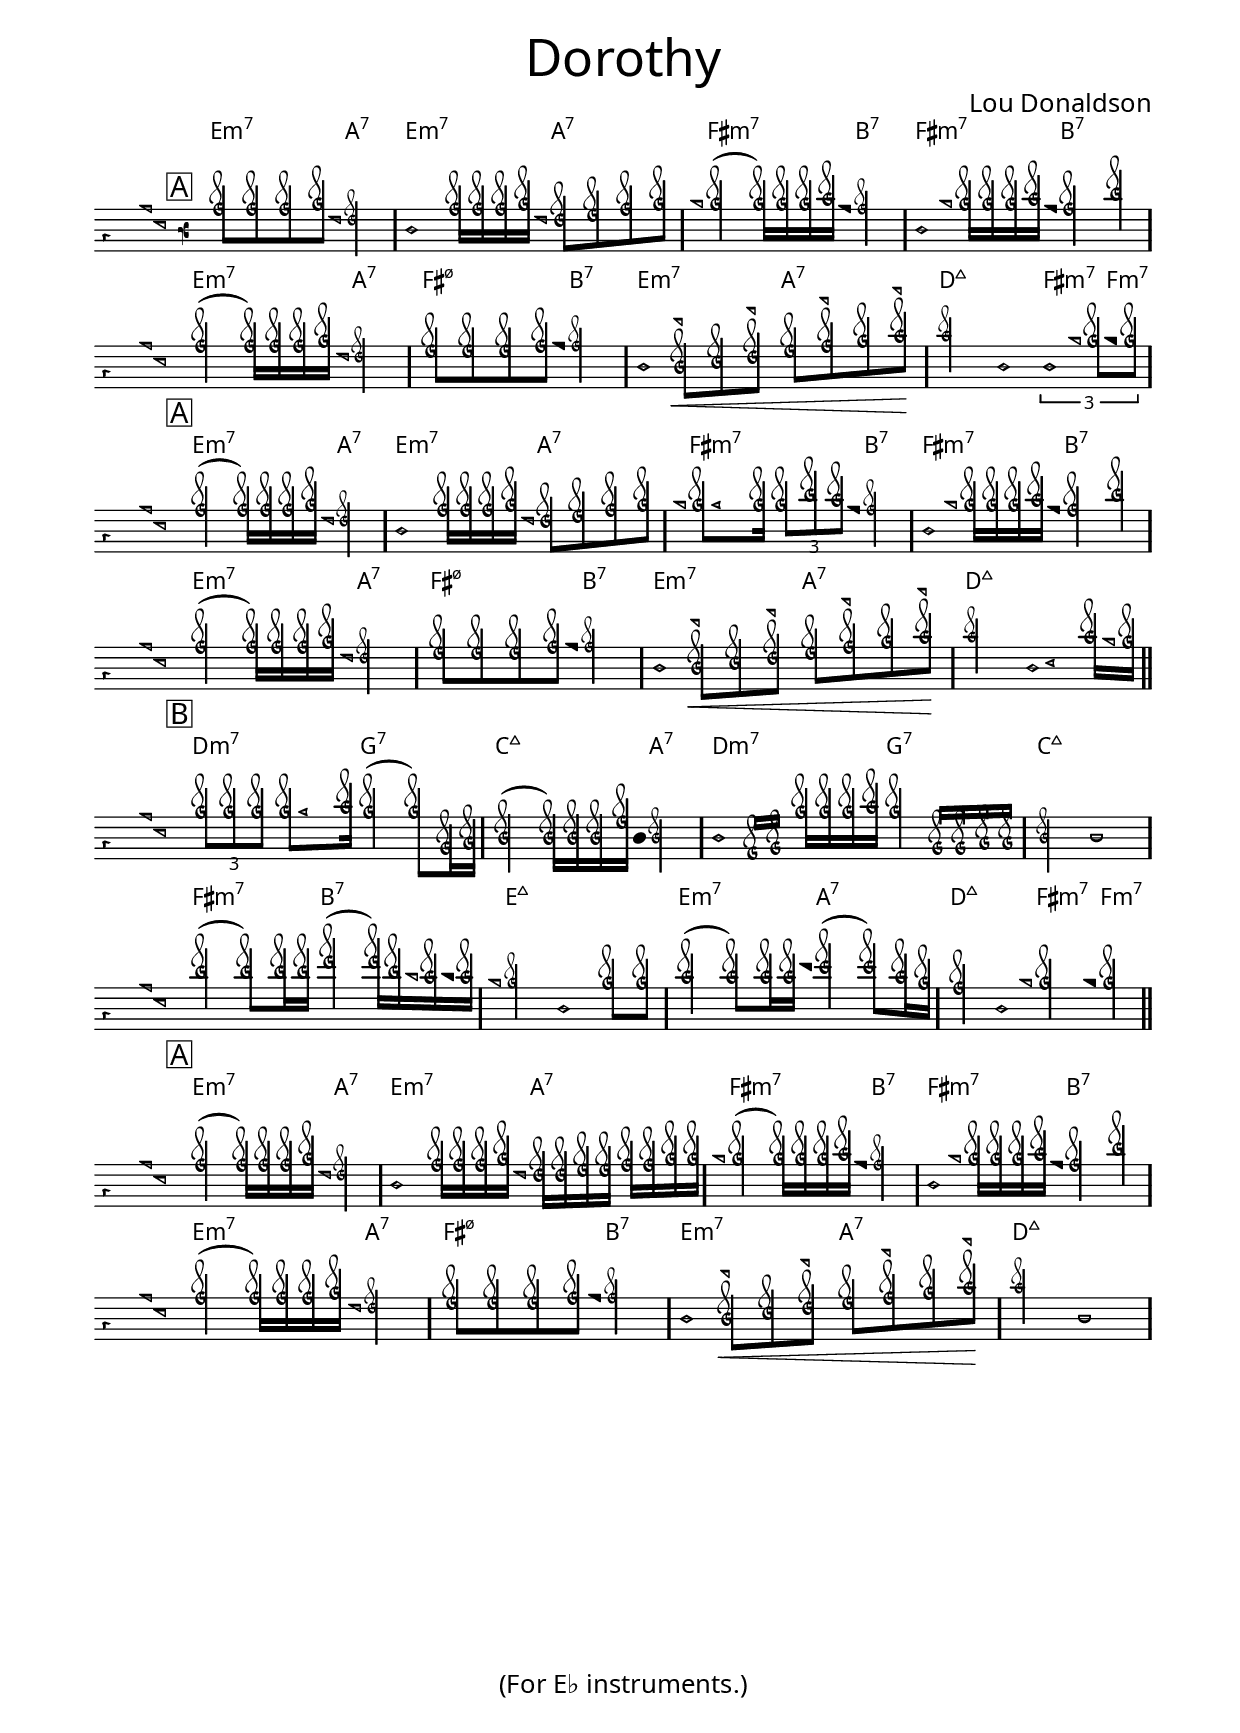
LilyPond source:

\version "2.16.1"

\version "2.16.0"

% preliminary LilyJAZZ version for testing purposes

\paper { indent = #0 }

%***********************************************************************
% MAPPING ALISTS / LOOKUP TABLES
%***********************************************************************

% MAPPING ALIST: GLYPH NAME TO UNICODE CHAR NUMBER =====================
#(define jazz-map '(
    ("noteheads.s0jazz" . #xe191) 
    ("noteheads.s1jazz" . #xe192)
    ("noteheads.s2jazz" . #xe193)
    ("noteheads.s0slashjazz" . #xe19c)
    ("noteheads.s1slashjazz" . #xe19d)
    ("noteheads.s2slashjazz" . #xe19e)
    ("noteheads.s2crossjazz" . #xe1a1)
    ("flags.u3jazz" . #xe21c)
    ("flags.u4jazz" . #xe21d)
    ("flags.u5jazz" . #xe21e)
    ("flags.u6jazz" . #xe21f)
    ("flags.u7jazz" . #xe220)
    ("flags.d3jazz" . #xe221)
    ("flags.d4jazz" . #xe222)
    ("flags.d5jazz" . #xe223)
    ("flags.d6jazz" . #xe224)
    ("flags.d7jazz" . #xe225)
    ("flags.ugracejazz" . #xe226)
    ("flags.dgracejazz" . #xe227)
    ("dots.dot" . #xe131)
    ("accidentals.doublesharpjaz" . #xe126)
    ("accidentals.sharpjazz" . #xe10f)
    ("accidentals.naturaljazz" . #xe117)
    ("accidentals.flatjazz" . #xe11b)
    ("accidentals.flatflatjazz" . #xe124)
    ("accidentals.rightparenjaz" . #xe127)
    ("accidentals.leftparenjazz" . #xe128)
    ("rests.mmendjazz" . #xe0f8)
    ("rests.0jazz" . #xe100)
    ("rests.1jazz" . #xe101)
    ("rests.0ojazz" . #xe102)
    ("rests.1ojazz" . #xe103)
    ("rests.2jazz" . #xe108)
    ("rests.3jazz" . #xe10a)
    ("rests.4jazz" . #xe10b)
    ("rests.5jazz" . #xe10c)
    ("rests.6jazz" . #xe10d)
    ("rests.7jazz" . #xe10e)
    ("clefs.Fjazz" . #xe170)
    ("scripts.ufermatajazz" . #xe132)
    ("scripts.dfermatajazz" . #xe133)
    ("scripts.asteriskjazz" . #xe138)
    ("scripts.sforzatojazz" . #xe13b)
    ("scripts.esprjazz" . #xe13c)
    ("scripts.staccatojazz" . #xe13d)
    ("scripts.tenutojazz" . #xe140)
    ("scripts.uportatojazz" . #xe141)
    ("scripts.dportatojazz" . #xe142)
    ("scripts.umarcatojazz" . #xe143)
    ("scripts.dmarcatojazz" . #xe144)
    ("scripts.openjazz" . #xe145)
    ("scripts.stoppedjazz" . #xe148)
    ("scripts.trilljazz" . #xe14d)
    ("scripts.segnojazz" . #xe153)
    ("scripts.varsegnojazz" . #xe154)
    ("scripts.codajazz" . #xe155)
    ("scripts.varcodajazz" . #xe156)
    ("scripts.trill_elementjazz" . #xe15c)
    ("scripts.trilelementjazz" . #xe15f)
    ("scripts.pralljazz" . #xe160)
    ("scripts.prallpralljazz" . #xe162)
    ("clefs.F_changejazz" . #xe171)
    ("clefs.Gjazz" . #xe172)
    ("clefs.G_changejazz" . #xe173)
    ("timesig.C44jazz" . #xe178)
    ("timesig.C22jazz" . #xe179)
    ("zerojazz" . #x0030)
    ("onejazz" . #x0031)
    ("twojazz" . #x0032)
    ("threejazz" . #x0033)
    ("fourjazz" . #x0034)
    ("fivejazz" . #x0035)
    ("sixjazz" . #x0036)
    ("sevenjazz" . #x0037)
    ("eightjazz" . #x0038)
    ("ninejazz" . #x0039)
    ("Fjazz" . #x0046)
    ("fjazz" . #x0066)
    ("mjazz" . #x006d)
    ("pjazz" . #x0070)
    ("rjazz" . #x0072)
    ("sjazz" . #x0073)
    ("zjazz" . #x007a)))                            

#(define jazz-alteration-glyph-name-alist
  '((0 . "accidentals.naturaljazz")
    (-1/2 . "accidentals.flatjazz")
    (1/2 . "accidentals.sharpjazz")
    (1 . "accidentals.doublesharpjaz")
    (-1 . "accidentals.flatflatjazz")))


%***********************************************************************
%  JAZZ GLYPH ACCESS
%***********************************************************************

#(define-markup-command (jazzchar layout props charnum) (number?)
  "char for jazz characters"
    (interpret-markup layout props
      (markup (#:fontsize 5 #:override '(font-name . "LilyJAZZ") #:char charnum))))

% JAZZGLYPH: REPLACEMENT FOR MUSICGLYPH ================================
#(define-markup-command (jazzglyph layout props glyphname) (string?)
  "musicglyph replacemet for jazz (i. e. non-Feta) characters"
    (let* ((charnum (cdr (assoc glyphname  jazz-map))))
    (interpret-markup layout props
      (markup (#:fontsize 5 #:override '(font-name . "LilyJAZZ") #:char charnum)))))


%***********************************************************************
%  JAZZ CLEFS
%***********************************************************************

#(define (jazz-clef grob)
  "jazz clef stencil"
  (let* ((glyphname (string-append (ly:grob-property grob 'glyph-name) "jazz")))    
    (if (pair? (assoc glyphname jazz-map))
        (grob-interpret-markup grob (markup #:jazzglyph glyphname))
        (ly:clef::print grob))))


%***********************************************************************
% KEY SIGNATURES
%***********************************************************************

#(define (jazz-keysig grob)
  "stencil: jazz key signature (including cancellation)"
  (let* ((altlist (ly:grob-property grob 'alteration-alist))
    (c0pos (ly:grob-property grob 'c0-position))
    (keysig-stencil '()))
    (for-each (lambda (alt) 
         (let* ((alteration (if (grob::has-interface grob 'key-cancellation-interface) 0 (cdr alt)))
         (glyphname (assoc-get alteration jazz-alteration-glyph-name-alist ""))
         (padding (cond
           ((< alteration 0) 0.25)  ; any kind of flat
           ((= alteration 0) 0.05)    ;  natural
           ((< alteration 1) 0.1)    ; sharp (less than double sharp)
           (else -0.4)))                ; double sharp
         (ypos (key-signature-interface::alteration-position (car alt) (cdr alt) c0pos))
         (acc-stencil (grob-interpret-markup grob (markup #:raise (/ ypos 2) #:jazzglyph glyphname))))
         (set! keysig-stencil (ly:stencil-combine-at-edge acc-stencil X RIGHT keysig-stencil padding)))) altlist)
    keysig-stencil))


%***********************************************************************
% TIME SIGNATURE
%***********************************************************************

#(define (jazz-timesig grob)
  (let* ((style (ly:grob-property grob 'style))
         (fraction (ly:grob-property grob 'fraction))
         (glyphname (if (equal? style 'C) 
                (cond 
                   ((equal? fraction '(4 . 4)) "timesig.C44jazz")
                   ((equal? fraction '(2 . 2)) "timesig.C22jazz")
                   (else "")) "")))
    (if (equal? glyphname "")
        (ly:time-signature::print grob)
        (grob-interpret-markup grob (markup #:fontsize -5 #:jazzglyph glyphname)))))


%***********************************************************************
% NOTE HEADS
%***********************************************************************

#(define (jazz-notehead grob)
  "stencil: jazz noteheads"
  (let* ((log (ly:grob-property grob 'duration-log)))
     (set! (ly:grob-property grob 'stem-attachment) '(1.0 . 0.35))
     (grob-interpret-markup grob
      (cond 
         ((<= log 0) (markup #:jazzglyph "noteheads.s0jazz"))
         ((<= log 1) (markup #:jazzglyph "noteheads.s1jazz"))  
	 (else  (markup #:jazzglyph "noteheads.s2jazz"))))))

%***********************************************************************
% FLAGS
%***********************************************************************

#(define (jazz-flag grob)
  "stencil: jazz flags"
   (let* ((stem-grob (ly:grob-parent grob X))
          (log (ly:grob-property stem-grob 'duration-log))
          (dir (ly:grob-property stem-grob 'direction))
          (stem-width (* (ly:staff-symbol-line-thickness grob) (ly:grob-property stem-grob 'thickness)))
          (glyphname (string-append "flags." (if (> dir 0) "u" "d") (number->string log) "jazz"))
          (flag-stencil (grob-interpret-markup grob (markup #:jazzglyph glyphname)))
          (flag-pos (cons (* stem-width -1) 0))
          (stroke-style (ly:grob-property grob 'stroke-style))
          (stroke-stencil (if (equal? stroke-style "grace")
                              (if (equal? dir UP) 
                                  (make-line-stencil 0.15 -0.5 -1.6 0.75 -0.6)
                                  (make-line-stencil 0.15 -0.4 1.6 0.85 0.6))
     ;                             (grob-interpret-markup grob (markup #:jazzglyph "flags.ugracejazz"))
     ;                             (grob-interpret-markup grob (markup #:jazzglyph "flags.dgracejazz")))
                              empty-stencil)))
          (ly:stencil-translate (ly:stencil-add flag-stencil stroke-stencil) flag-pos)))


%***********************************************************************
% DOTS (DURATION)
%***********************************************************************

#(define (jazz-dots grob)
  "stencil: jazz duration dots"
  (let* ((dot-count (ly:grob-property grob 'dot-count)))
     (grob-interpret-markup grob (markup
         (if (>= dot-count 1) (markup #:translate '(0.4 . 0) #:jazzglyph "dots.dot") (markup #:null))
         (if (>= dot-count 2) (markup #:translate '(0.25 . 0) #:jazzglyph "dots.dot") (markup #:null))
         (if (>= dot-count 3) (markup #:translate '(0.25 . 0) #:jazzglyph "dots.dot") (markup #:null))
         (if (>= dot-count 4) (markup #:translate '(0.25 . 0) #:jazzglyph "dots.dot") (markup #:null))
         (if (>= dot-count 5) (markup #:translate '(0.25 . 0) #:jazzglyph "dots.dot") (markup #:null))))))         


%***********************************************************************
% ACCIDENTALS
%***********************************************************************

% ACCIDENTALS (MUSICAL CONTEXT) ========================================
#(define (jazz-accidental grob)
   "stencil: jazz accidentals in front of notes or used as suggestions"
  (let* ((alt (ly:grob-property grob 'alteration))
         (show (if (null? (ly:grob-property grob 'forced)) (if (null? (ly:grob-object grob 'tie)) #t #f ) #t )))
    (if (equal? show #t)
      (grob-interpret-markup grob (markup #:jazzglyph (assoc-get alt jazz-alteration-glyph-name-alist "")))
      (ly:accidental-interface::print grob))))

% CAUTIONARY ACCIDENTALS (MUSICAL CONTEXT) =============================
#(define (jazz-accidental-cautionary grob)
   "stencil: jazz cautionary accidentals in front of notes"
  (let* ((alt (ly:grob-property grob 'alteration)))
    (grob-interpret-markup grob
      (case alt 
         ((1) (markup #:concat (
                     #:translate '(0 . -0.05) #:jazzglyph "accidentals.leftparenjazz" 
                     #:jazzglyph "accidentals.doublesharpjaz"                         
                     #:translate '(0 . 0.05) #:jazzglyph "accidentals.rightparenjaz" )))
         ((1/2) (markup #:concat (
                     #:translate '(0 . -0.1) #:jazzglyph "accidentals.leftparenjazz" 
                     #:jazzglyph "accidentals.sharpjazz"                       
                     #:translate '(0 . 0.3) #:jazzglyph "accidentals.rightparenjaz" )))
         ((0) (markup #:concat (
                     #:translate '(0.1 . 0) #:rotate 5 #:jazzglyph "accidentals.leftparenjazz" 
                     #:jazzglyph "accidentals.naturaljazz"                          
                     #:translate '(0.05 . 0.3) #:rotate 5 #:jazzglyph "accidentals.rightparenjaz" )))
         ((-1/2) (markup #:concat (
                     #:translate '(-0.15 . 0.3) #:jazzglyph "accidentals.leftparenjazz" 
                     #:jazzglyph "accidentals.flatjazz"                                   
                     #:translate '(0 . 0.2) #:jazzglyph "accidentals.rightparenjaz" )))   ;   
         ((-1) (markup #:concat (
                     #:translate '(-0.15 . 0.5) #:jazzglyph "accidentals.leftparenjazz" 
                     #:jazzglyph "accidentals.flatflatjazz"                                  
                     #:translate '(-0.1 . 0.4) #:jazzglyph "accidentals.rightparenjaz" )))))))


%***********************************************************************
% RESTS
%***********************************************************************

#(define (jazz-rest grob)
  (let* ((duration (ly:grob-property grob 'duration-log))
         (glyphname (string-append "rests." (number->string duration) "jazz")))
      (grob-interpret-markup grob (markup #:jazzglyph glyphname))))


%***********************************************************************
% DYNAMICS
%***********************************************************************

  sfpp = #(make-dynamic-script  "sfpp" )
% re-defined because of spefilal f with horizontal bar for ligatures/grouping:
  ff = #(make-dynamic-script  "FF" )
  fff = #(make-dynamic-script  "FFF" )
  ffff = #(make-dynamic-script  "FFFF" )
  fffff = #(make-dynamic-script  "FFFFF" )

% to do: make reversible for \jazzOff
#(define-markup-command (dynamic layout props arg)
  (markup?)
  #:category font
  "Use jazz instead of feta for dynamic markup font."
  (interpret-markup layout props (markup #:fontsize 5 #:override '(font-name . "LilyJAZZ") arg)))



%***********************************************************************
% ACCENTS
%***********************************************************************

#(define (jazz-articulation grob)
  (let* ((dir (ly:grob-property grob 'direction))
           (var (ly:grob-property grob 'script-stencil))
           (glyphname (if (= dir DOWN) (car (cdr var)) (cdr (cdr var))))
           (jazzchar (assoc-get (string-append "scripts." glyphname "jazz") jazz-map 0 )))
     (if (> jazzchar 0) 
         (grob-interpret-markup grob (markup #:jazzchar jazzchar))
         (ly:script-interface::print grob))))


fermataMarkup =
#(make-music 'MultiMeasureTextEvent
             'tweaks (list
                      ;; Set the 'text based on the 'direction
                      (cons 'text (lambda (grob)
                                    (if (eq? (ly:grob-property grob 'direction) DOWN)
                                        (markup #:concat (" " #:jazzglyph "scripts.dfermatajazz"))
                                        (markup #:concat (" " #:jazzglyph "scripts.ufermatajazz")))))
                      (cons 'outside-staff-priority 40)
                      (cons 'outside-staff-padding 0)))


makeUnpurePureContainer =
        #(ly:make-unpure-pure-container
       ly:grob::stencil-height
       (lambda (grob start end) (ly:grob::stencil-height grob)))  


jazzOn = {
  \override Staff.Clef #'stencil = #jazz-clef
  \override Score.BarNumber #'stencil = ##f
  
  \override Staff.KeySignature #'stencil = #jazz-keysig
  \override Staff.KeyCancellation #'stencil = #jazz-keysig

  \override Staff.TimeSignature #'stencil = #jazz-timesig
  
  \override Staff.NoteHead #'stencil = #jazz-notehead  
  \override Staff.NoteHead #'Y-extent = \makeUnpurePureContainer
  
  \override Staff.Stem #'thickness = #2
  \override Staff.Beam #'beam-thickness = #0.55
  \override Staff.Flag #'stencil = #jazz-flag
  \override Staff.Flag #'Y-extent = \makeUnpurePureContainer

  \override Staff.Dots #'stencil = #jazz-dots
  \override Staff.Accidental #'stencil = #jazz-accidental
  \override Staff.Accidental #'Y-extent = \makeUnpurePureContainer
  
  \override Staff.AccidentalCautionary #'stencil = #jazz-accidental-cautionary
  \override Staff.AccidentalCautionary #'Y-extent = \makeUnpurePureContainer

  \override Staff.AccidentalSuggestion #'stencil = #jazz-accidental
  \override Staff.AccidentalSuggestion #'Y-extent = \makeUnpurePureContainer
        
  \override Staff.Script #'stencil = #jazz-articulation        
  
  \override Staff.Rest #'stencil = #jazz-rest
  \override Staff.Slur #'thickness = #2.5
  \override Staff.Tie #'thickness = #2.5
  \override Staff.BarLine #'hair-thickness = #3  
  \override Score.BarNumber #'font-name = #"LilyJAZZ Text"

  \override Staff.TimeSignature #'font-name = #"LilyJAZZ"
  \override Staff.TimeSignature #'font-size = #5
  
  \override Staff.DynamicText #'font-name = #"LilyJAZZ"
  \override Staff.DynamicText #'font-size = #6

  \override Score.RehearsalMark #'font-name = #"LilyJAZZ Text"
  \override Score.MetronomeMark #'font-name = #"LilyJAZZ Text"

  \override Staff.TextScript #'font-name = #"LilyJAZZ Text"   
  \override Staff.TextScript #'font-size = #1

  \override Staff.InstrumentName #'font-name = #"LilyJAZZ Text"   
  
  \override Staff.TupletNumber #'font-name = "LilyJAZZ Text"
  \override Staff.TupletBracket #'thickness = #1.5
  
  \override Score.VoltaBracket #'font-name = #"LilyJAZZ Text"
  \override Score.VoltaBracket #'font-size = #0
  \override Score.VoltaBracket #'thickness = #2
}

jazzOff = {
  \revert Staff.Clef #'stencil
  
  \revert Staff.KeySignature #'stencil
  \revert Staff.KeyCancellation #'stenci
  
  \revert Staff.TimeSignature #'stencil

  \revert Staff.NoteHead #'stencil
  \revert Staff.NoteHead #'Y-extent
  \revert Staff.Stem #'thickness
  \revert Staff.Beam #'beam-thickness
  \revert Staff.Flag #'stencil
  \revert Staff.Dots #'stencil
  \revert Staff.Accidental #'stencil
  \revert Staff.AccidentalCautionary #'stencil
  \revert Staff.AccidentalSuggestion #'stencil
  \revert Staff.Script #'stencil 
  \revert Staff.Rest #'stencil
  \revert Staff.Slur #'thickness 
  \revert Staff.Tie #'thickness
  \revert Staff.BarLine #'hair-thickness
  \revert Score.BarNumber #'font-name
  \revert Staff.TimeSignature #'font-name
  \revert Staff.TimeSignature #'font-size
  \revert Staff.DynamicText #'font-name
  \revert Staff.DynamicText #'font-size
  \revert Score.RehearsalMark #'font-name
  \revert Score.MetronomeMark #'font-name
  \revert Staff.TextScript #'font-name  
  \revert Staff.TextScript #'font-size
  \revert Staff.InstrumentName #'font-name   
  \revert Staff.TupletNumber #'font-name
  \revert Staff.TupletBracket #'thickness
  \revert Score.VoltaBracket #'font-name
  \revert Score.VoltaBracket #'font-size
  \revert Score.VoltaBracket #'thickness
}




\include "../shared/common.ly"

\header {
  title    = \markup { \fontsize #3 \override #'(font-name . "LilyJAZZ Text") "Dorothy" }
  composer = \markup { \fontsize #1 \override #'(font-name . "LilyJAZZ Text") "Lou Donaldson" }
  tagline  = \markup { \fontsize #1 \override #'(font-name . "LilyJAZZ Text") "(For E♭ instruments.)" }
}

harmony = \new ChordNames \with {
  \override ChordName #'font-size = #0
  \override ChordName #'font-name = #"lilyjazzchord"
} \chordmode {

  e2:m7 a2:7 e2:m7 a2:7 fs:m7 b2:7 fs2:m7 b2:7
  e2:m7 a2:7 fs2:m7.5- b2:7 e2:m7 a2:7 d2.:maj7 fs8:m7 f8:m7

  e2:m7 a2:7 e2:m7 a2:7 fs:m7 b2:7 fs2:m7 b2:7
  e2:m7 a2:7 fs2:m7.5- b2:7 e2:m7 a2:7 d1:maj7

  d2:m7 g2:7 c2:maj7 a2:7 d2:m7 g2:7 c1:maj7
  fs2:m7 b2:7 e1:maj7 e2:m7 a2:7 d2:maj7 fs4:m7 f4:m7

  e2:m7 a2:7 e2:m7 a2:7 fs:m7 b2:7 fs2:m7 b2:7
  e2:m7 a2:7 fs2:m7.5- b2:7 e2:m7 a2:7 d1:maj7
}

melody = \relative c'' {
  \jazzOn

  \clef treble
  \key d \major
  \time 4/4

  \set Score.markFormatter = #format-mark-box-alphabet

  % A
  \mark \default
  fs8 fs8 fs8 g8 ds2 |
  r4 fs16 fs16 fs16 g16 ds8 e8 fs8 g8 |
  gs4( gs16) gs16 gs16 a16 f2 |
  r4 gs16 gs16 gs16 a16 f4 b4 | \break
  
  fs4( fs16) fs16 fs16 g16 ds2 |
  e8 e8 e8 fs8 f2 |
  r8 b,8->\< cs8 d8-> e8 fs-> g8 a8->\! |
  a2 r4 \times 2/3 { r8 gs8 g8 } | \break

  % A (0:39)
  \mark #1
  fs4( fs16) fs16 fs16 g16 ds2 |
  r4 fs16 fs16 fs16 g16 ds8 e8 fs8 g8 |
  gs8. gs16 \times 2/3 { gs8 b8 a8 } f2 |
  r4 gs16 gs16 gs16 a16 f4 b4 | \break

  fs4( fs16) fs16 fs16 g16 ds2 |
  e8 e8 e8 fs8 f2 |
  r8 b,8->\< cs8 d8-> e8 fs-> g8 a8->\! |
  a2 r4. a16 gs16 \bar "||" \break

  % B (1:17)
  \mark \default
  \times 2/3 { g8 g8 g8 } g8. a16 g4( g8) g,16 a16 | \noBreak
  b4( b16) b16 b16 e16 bf2 | \noBreak
  r8 fs16 g16 g'16 g16 g16 a16 g4 g,16 g16 a16 a16 | \noBreak
  b2 r2 | \break
  
  b'4( b8) b16 b16 d4( d16) b16 as16 a16 |
  gs2 r4 gs8 gs8 |
  a4( a8) a16 a16 c4( c8) a16 g16 |
  fs4 r4 gs4 g4 \bar "||" \break

  % A (1:36)
  \mark #1
  fs4( fs16) fs16 fs16 g16 ds2 |
  r4 fs16 fs16 fs16 g16 ds16 ds16 e16 e16 fs16 fs16 g16 g16 |
  gs4( gs16) gs16 gs16 a16 f2 |
  r4 gs16 gs16 gs16 a16 f4 b4 | \break

  fs4( fs16) fs16 fs16 g16 ds2 |
  e8 e8 e8 fs8 f2 |
  r8 b,8->\< cs8 d8-> e8 fs-> g8 a8->\! |
  a2 r2 | \break
}

\score {
  <<
    \new ChordNames {
      \harmony
    }

    \new Staff {
      \melody
    }
  >>
}